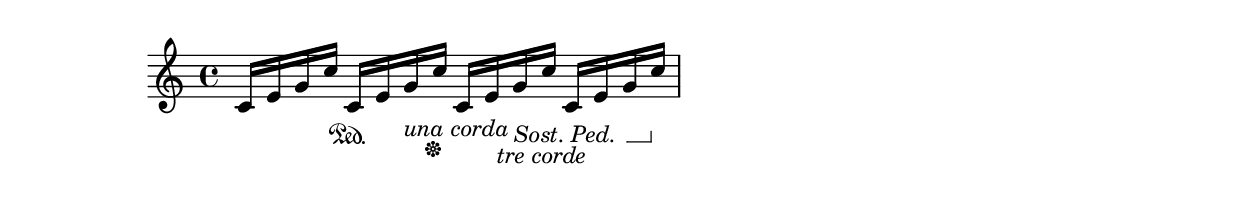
\header {

  texidoc = "Pedals.  Run @code{timidity -idvvv file.midi |grep Midi}
  to see midi events."

}

\version "2.12.0"

\score {
  \relative c' {
    {
      { c16 e g c }
      
      { c,16\sustainOn e g c\sustainOff }
      { c,16\unaCorda e g c\treCorde }
      { c,16\sostenutoOn e g c\sostenutoOff }
    }
  }
  \midi {}
  \layout{}
}
